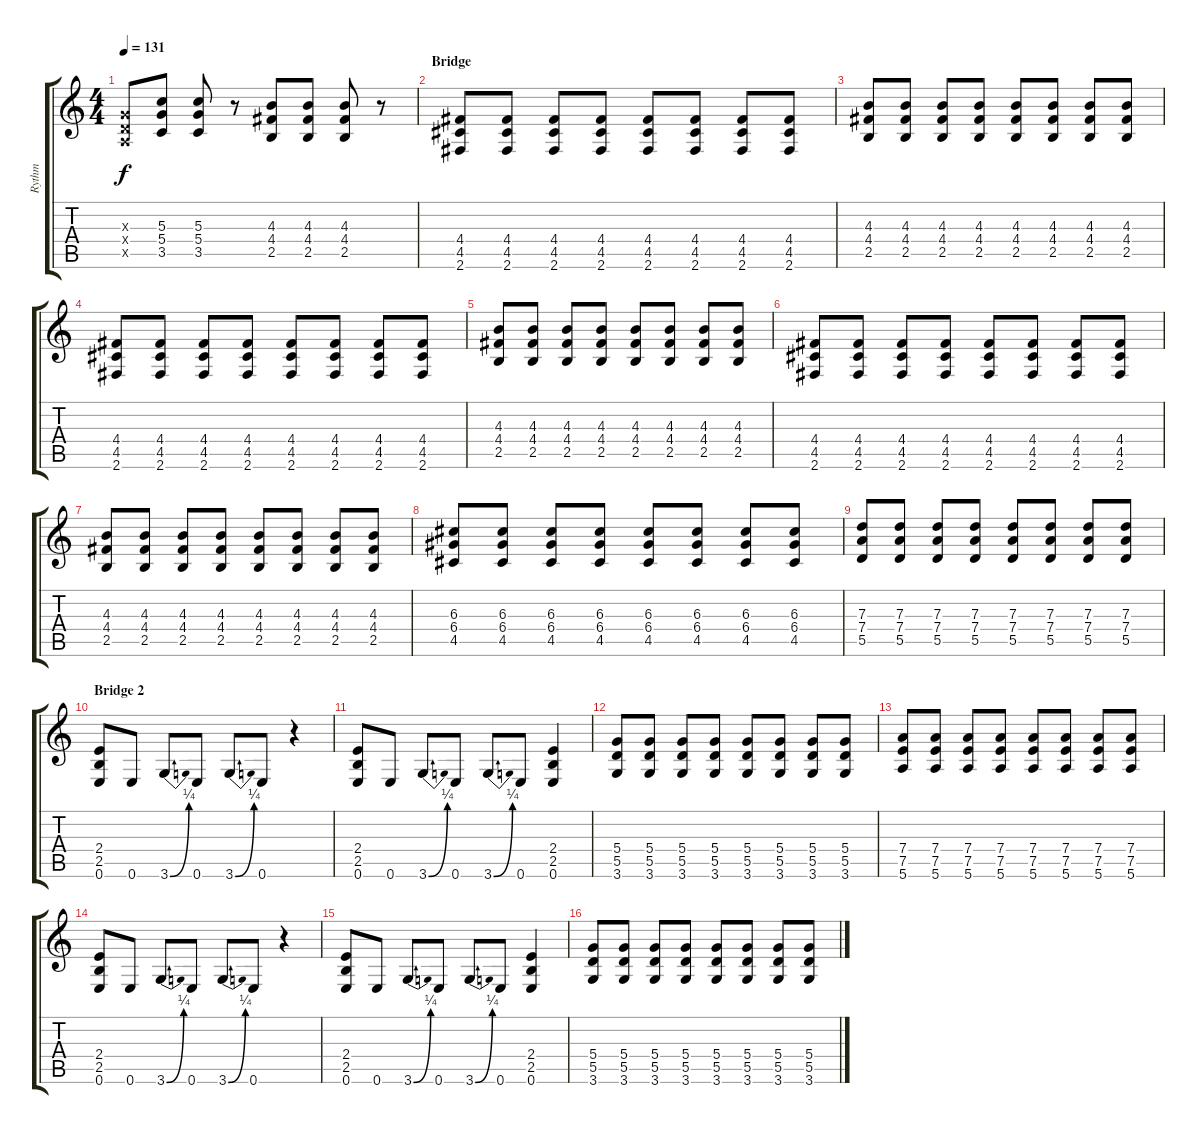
\track ("Rythm" "Rythm") {instrument overdrivenguitar}
\staff {score tabs}
\tuning (E4 B3 G3 D3 A2 E2) {hide}
\ts (4 4)
\tempo 131
\clef g2
\ks c
(0.3{x} 0.4{x} 0.5{x}).8{dy f} (5.3 5.4 3.5).8 (5.3 5.4 3.5).8 r.8 (4.3 4.4 2.5).8 (4.3 4.4 2.5).8 (4.3 4.4 2.5).8 r.8 |
\section ("" "Bridge")
(4.4 4.5 2.6).8 (4.4 4.5 2.6).8 (4.4 4.5 2.6).8 (4.4 4.5 2.6).8 (4.4 4.5 2.6).8 (4.4 4.5 2.6).8 (4.4 4.5 2.6).8 (4.4 4.5 2.6).8 |
(4.3 4.4 2.5).8 (4.3 4.4 2.5).8 (4.3 4.4 2.5).8 (4.3 4.4 2.5).8 (4.3 4.4 2.5).8 (4.3 4.4 2.5).8 (4.3 4.4 2.5).8 (4.3 4.4 2.5).8 |
(4.4 4.5 2.6).8 (4.4 4.5 2.6).8 (4.4 4.5 2.6).8 (4.4 4.5 2.6).8 (4.4 4.5 2.6).8 (4.4 4.5 2.6).8 (4.4 4.5 2.6).8 (4.4 4.5 2.6).8 |
(4.3 4.4 2.5).8 (4.3 4.4 2.5).8 (4.3 4.4 2.5).8 (4.3 4.4 2.5).8 (4.3 4.4 2.5).8 (4.3 4.4 2.5).8 (4.3 4.4 2.5).8 (4.3 4.4 2.5).8 |
(4.4 4.5 2.6).8 (4.4 4.5 2.6).8 (4.4 4.5 2.6).8 (4.4 4.5 2.6).8 (4.4 4.5 2.6).8 (4.4 4.5 2.6).8 (4.4 4.5 2.6).8 (4.4 4.5 2.6).8 |
(4.3 4.4 2.5).8 (4.3 4.4 2.5).8 (4.3 4.4 2.5).8 (4.3 4.4 2.5).8 (4.3 4.4 2.5).8 (4.3 4.4 2.5).8 (4.3 4.4 2.5).8 (4.3 4.4 2.5).8 |
(6.3 6.4 4.5).8 (6.3 6.4 4.5).8 (6.3 6.4 4.5).8 (6.3 6.4 4.5).8 (6.3 6.4 4.5).8 (6.3 6.4 4.5).8 (6.3 6.4 4.5).8 (6.3 6.4 4.5).8 |
(7.3 7.4 5.5).8 (7.3 7.4 5.5).8 (7.3 7.4 5.5).8 (7.3 7.4 5.5).8 (7.3 7.4 5.5).8 (7.3 7.4 5.5).8 (7.3 7.4 5.5).8 (7.3 7.4 5.5).8 |
\section ("" "Bridge 2")
(2.4 2.5 0.6).8 0.6.8 3.6{be (bend 0 0 60 1)}.8 0.6.8 3.6{be (bend 0 0 60 1)}.8 0.6.8 r.4 |
(2.4 2.5 0.6).8 0.6.8 3.6{be (bend 0 0 60 1)}.8 0.6.8 3.6{be (bend 0 0 60 1)}.8 0.6.8 (2.4 2.5 0.6).4 |
(5.4 5.5 3.6).8 (5.4 5.5 3.6).8 (5.4 5.5 3.6).8 (5.4 5.5 3.6).8 (5.4 5.5 3.6).8 (5.4 5.5 3.6).8 (5.4 5.5 3.6).8 (5.4 5.5 3.6).8 |
(7.4 7.5 5.6).8 (7.4 7.5 5.6).8 (7.4 7.5 5.6).8 (7.4 7.5 5.6).8 (7.4 7.5 5.6).8 (7.4 7.5 5.6).8 (7.4 7.5 5.6).8 (7.4 7.5 5.6).8 |
(2.4 2.5 0.6).8 0.6.8 3.6{be (bend 0 0 60 1)}.8 0.6.8 3.6{be (bend 0 0 60 1)}.8 0.6.8 r.4 |
(2.4 2.5 0.6).8 0.6.8 3.6{be (bend 0 0 60 1)}.8 0.6.8 3.6{be (bend 0 0 60 1)}.8 0.6.8 (2.4 2.5 0.6).4 |
(5.4 5.5 3.6).8 (5.4 5.5 3.6).8 (5.4 5.5 3.6).8 (5.4 5.5 3.6).8 (5.4 5.5 3.6).8 (5.4 5.5 3.6).8 (5.4 5.5 3.6).8 (5.4 5.5 3.6).8
